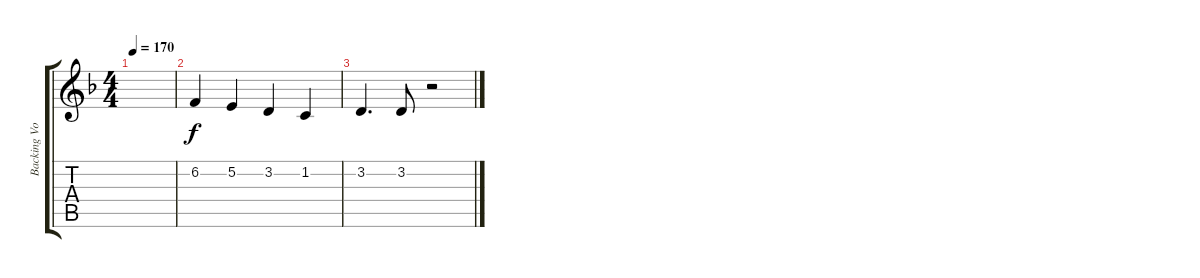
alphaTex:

\track ("Backing Vocals" "Backing Vo") {instrument synthvoice}
\staff {score tabs}
\tuning (E4 B3 G3 D3 A2 E2) {hide}
\ts (4 4)
\tempo 170
\clef g2
\ks dminor
|
6.2.4 5.2.4 3.2.4 1.2.4 |
3.2.4{d} 3.2.8 r.2
